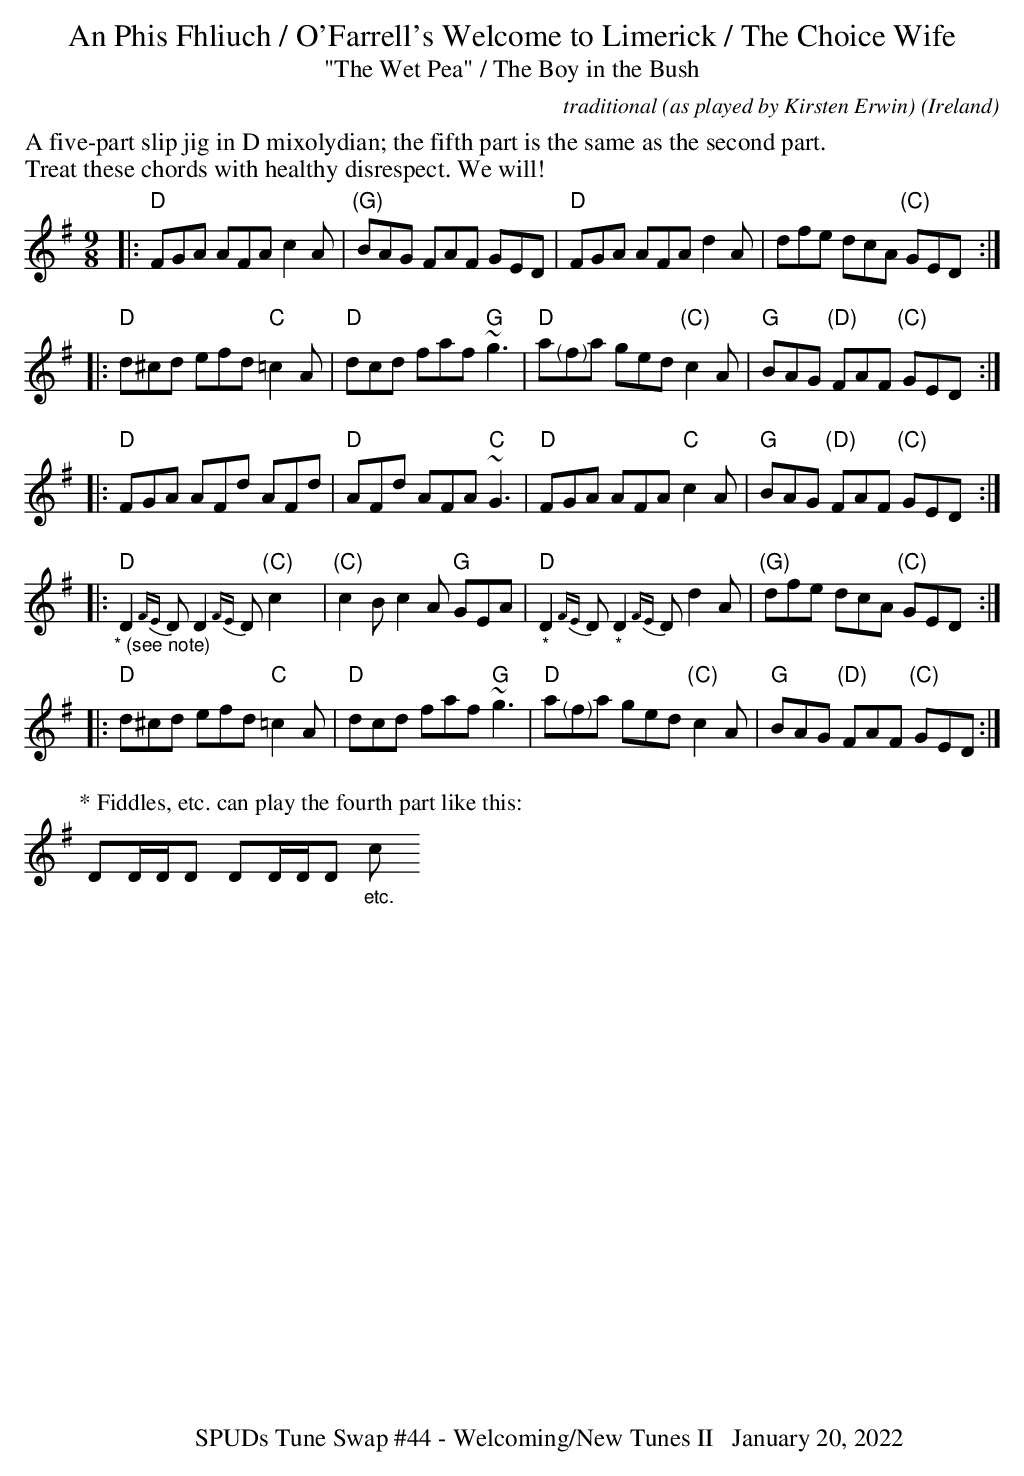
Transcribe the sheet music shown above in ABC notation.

X:1
T:An Phis Fhliuch / O'Farrell's Welcome to Limerick / The Choice Wife% (D mixolydian)
T: "The Wet Pea" / The Boy in the Bush
C: traditional (as played by Kirsten Erwin)
O: Ireland
M: 9/8
L: 1/8
Q: 1/4=170
K: D mixolydian % 1 sharp
%%begintext
%%A five-part slip jig in D mixolydian; the fifth part is the same as the second part.
%%Treat these chords with healthy disrespect. We will!
%%endtext
|:"D" FGA AFA c2A | "(G)" BAG  FAF "" GED | "D" FGA AFA d2A | dfe dcA "(C)" GED :|
|:"D" d^cd efd "C" =c2A | "D" dcd faf "G" ~g3 | "D" a"<("">)"fa ged "(C)" c2A | "G" BAG "(D)"FAF "(C)" GED :|
|:"D" FGA AFd AFd | "D" AFd  AFA "C" ~G3 | "D" FGA AFA "C" c2A | "G" BAG "(D)"FAF "(C)" GED :|
|:"D" "_* (see note)"D2{FE}D D2{FE}D "(C)"  c2x | "(C)" c2B  c2A "G" GEA | \
  "D" "_*"D2{FE}D "_*"D2{FE}D d2A | "(G)" dfe dcA "(C)" GED :|
|:"D" d^cd efd "C" =c2A | "D" dcd faf "G" ~g3 | "D" a"<("">)"fa ged "(C)" c2A | "G" BAG "(D)"FAF "(C)" GED :|
P: * Fiddles, etc. can play the fourth part like this:
DD/D/D DD/D/D "_etc."c
